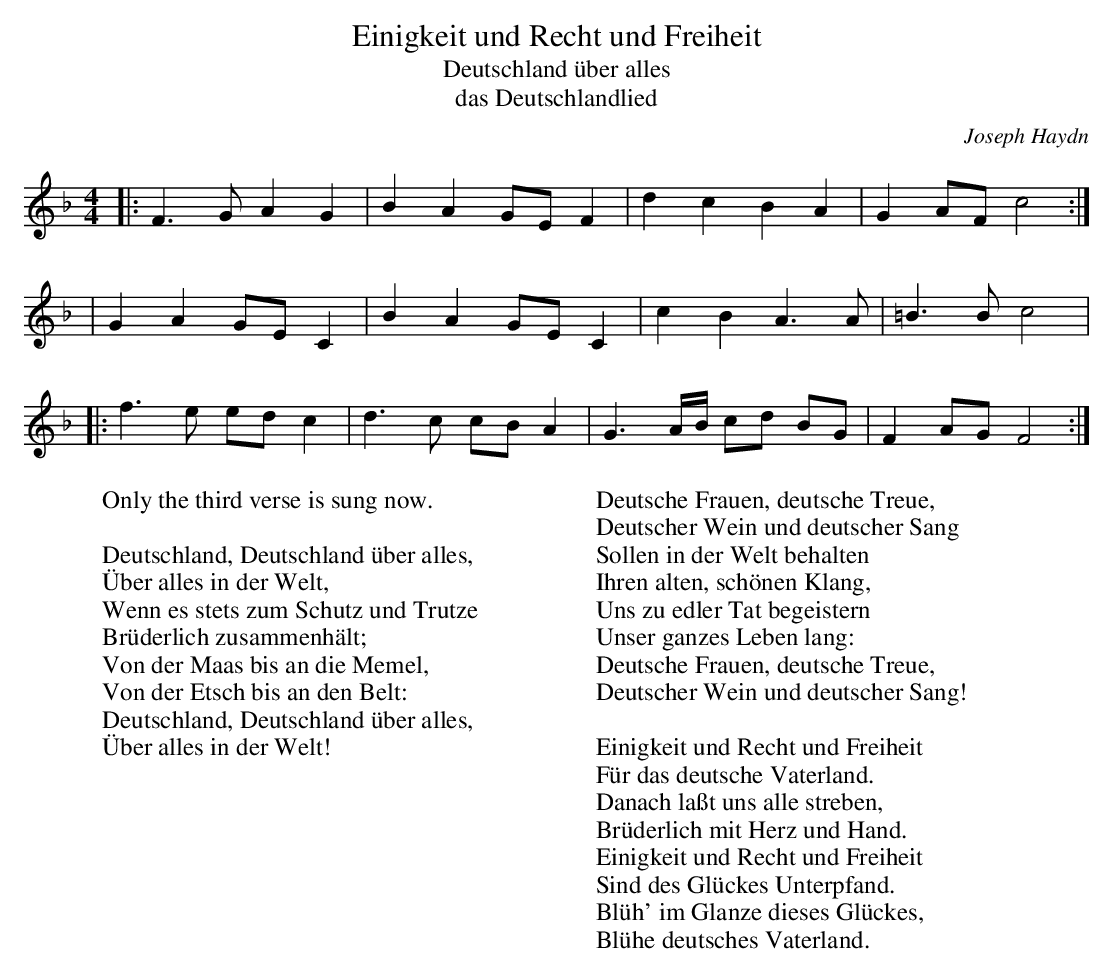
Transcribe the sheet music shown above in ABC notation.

X:1
T: Einigkeit und Recht und Freiheit
T: Deutschland \"uber alles
T: das Deutschlandlied
C: Joseph Haydn
W: Only the third verse is sung now.
W:
W: Deutschland, Deutschland \"uber alles,
W: \"Uber alles in der Welt,
W: Wenn es stets zum Schutz und Trutze
W: Br\"uderlich zusammenh\"alt;
W: Von der Maas bis an die Memel,
W: Von der Etsch bis an den Belt:
W: Deutschland, Deutschland \"uber alles,
W: \"Uber alles in der Welt!
W:
W: Deutsche Frauen, deutsche Treue,
W: Deutscher Wein und deutscher Sang
W: Sollen in der Welt behalten
W: Ihren alten, sch\"onen Klang,
W: Uns zu edler Tat begeistern
W: Unser ganzes Leben lang:
W: Deutsche Frauen, deutsche Treue,
W: Deutscher Wein und deutscher Sang!
W:
W: Einigkeit und Recht und Freiheit
W: F\"ur das deutsche Vaterland.
W: Danach la\sst uns alle streben,
W: Br\"uderlich mit Herz und Hand.
W: Einigkeit und Recht und Freiheit
W: Sind des Gl\"uckes Unterpfand.
W: Bl\"uh' im Glanze dieses Gl\"uckes,
W: Bl\"uhe deutsches Vaterland.
M: 4/4
L: 1/8
K: F
|: F3  G A2 G2 | B2 A2 GE F2 | d2 c2   B2 A2 |  G2 AF c4 :|
|  G2 A2 GE C2 | B2 A2 GE C2 | c2 B2   A3  A | =B3  B c4 |
|: f3  e ed c2 | d3  c cB A2 | G3 A/B/ cd BG |  F2 AG F4 :|
